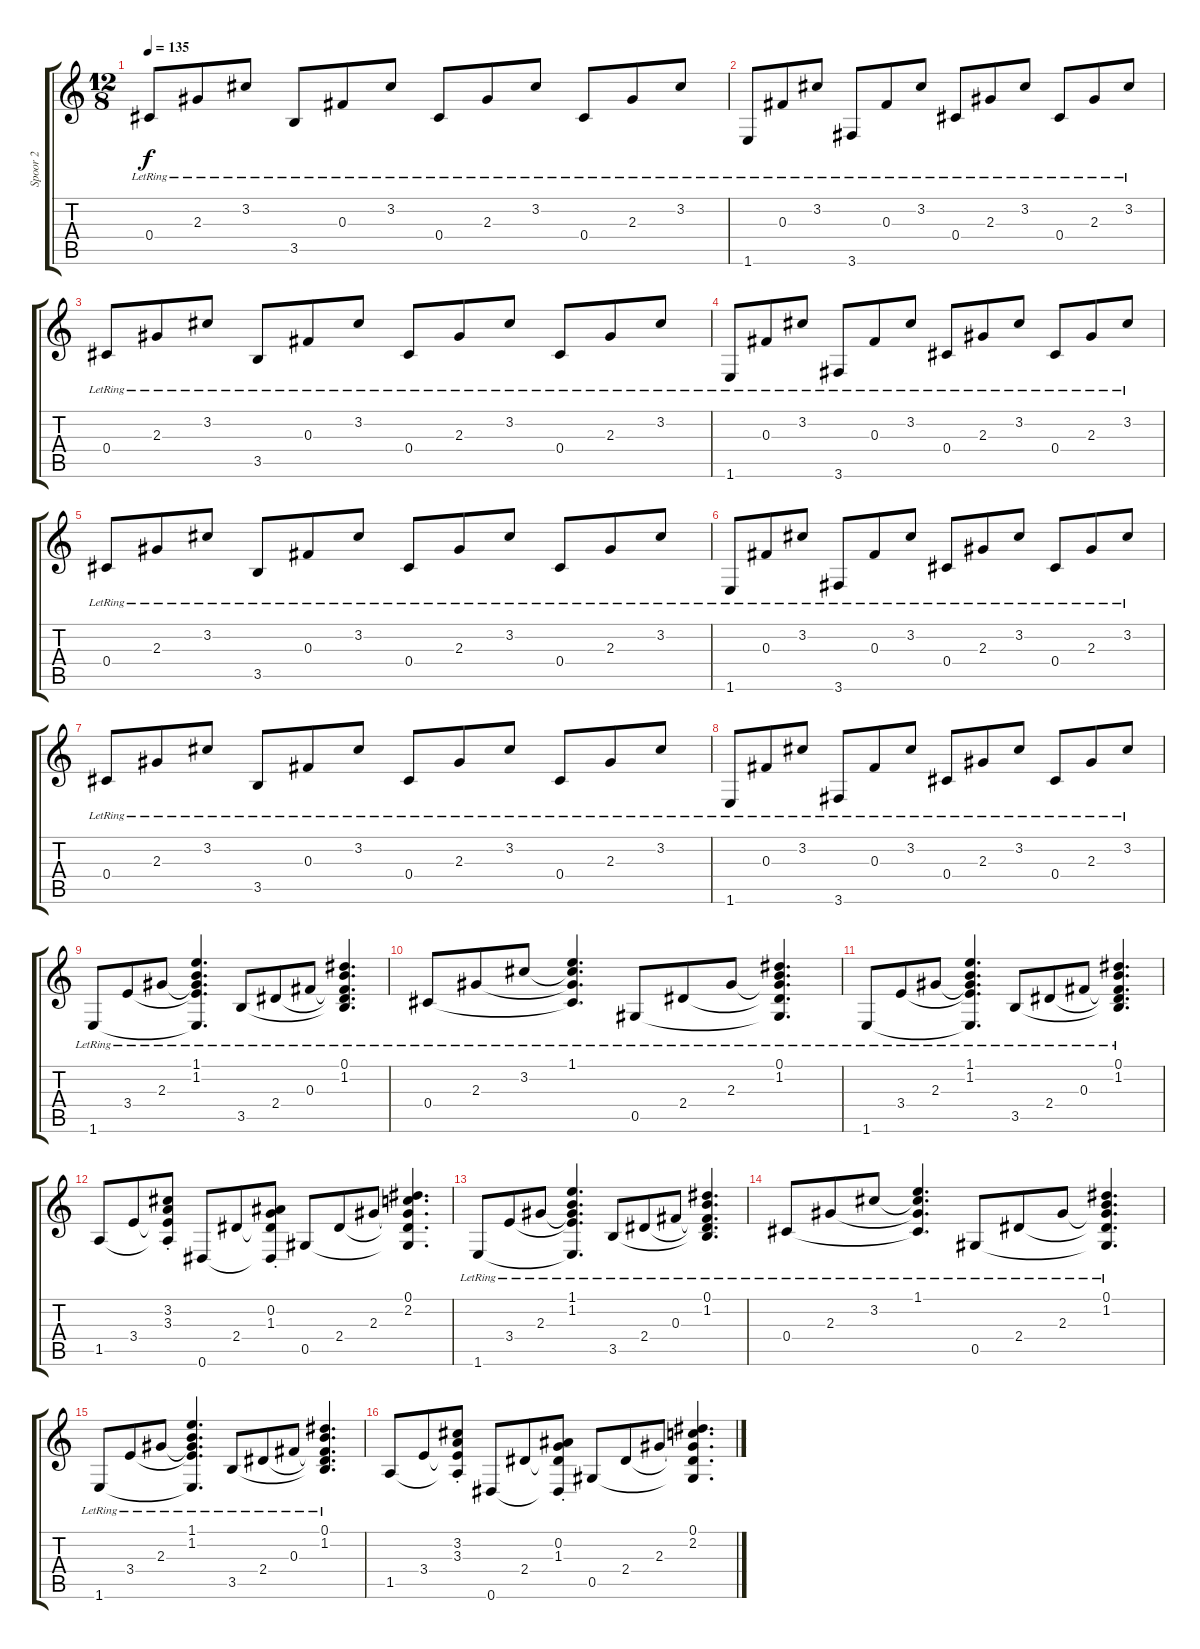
\track ("Spoor 2" "Spoor 2") {instrument acousticguitarsteel}
\staff {score tabs}
\tuning (Eb4 Bb3 Gb3 Db3 Ab2 Eb2) {hide}
\ts (12 8)
\tempo 135
\clef g2
\ks c
0.4{lr}.8{dy f} 2.3{lr}.8 3.2{lr}.8 3.5{lr}.8 0.3{lr}.8 3.2{lr}.8 0.4{lr}.8 2.3{lr}.8 3.2{lr}.8 0.4{lr}.8 2.3{lr}.8 3.2{lr}.8 |
1.6{lr}.8 0.3{lr}.8 3.2{lr}.8 3.6{lr}.8 0.3{lr}.8 3.2{lr}.8 0.4{lr}.8 2.3{lr}.8 3.2{lr}.8 0.4{lr}.8 2.3{lr}.8 3.2{lr}.8 |
0.4{lr}.8 2.3{lr}.8 3.2{lr}.8 3.5{lr}.8 0.3{lr}.8 3.2{lr}.8 0.4{lr}.8 2.3{lr}.8 3.2{lr}.8 0.4{lr}.8 2.3{lr}.8 3.2{lr}.8 |
1.6{lr}.8 0.3{lr}.8 3.2{lr}.8 3.6{lr}.8 0.3{lr}.8 3.2{lr}.8 0.4{lr}.8 2.3{lr}.8 3.2{lr}.8 0.4{lr}.8 2.3{lr}.8 3.2{lr}.8 |
0.4{lr}.8 2.3{lr}.8 3.2{lr}.8 3.5{lr}.8 0.3{lr}.8 3.2{lr}.8 0.4{lr}.8 2.3{lr}.8 3.2{lr}.8 0.4{lr}.8 2.3{lr}.8 3.2{lr}.8 |
1.6{lr}.8 0.3{lr}.8 3.2{lr}.8 3.6{lr}.8 0.3{lr}.8 3.2{lr}.8 0.4{lr}.8 2.3{lr}.8 3.2{lr}.8 0.4{lr}.8 2.3{lr}.8 3.2{lr}.8 |
0.4{lr}.8 2.3{lr}.8 3.2{lr}.8 3.5{lr}.8 0.3{lr}.8 3.2{lr}.8 0.4{lr}.8 2.3{lr}.8 3.2{lr}.8 0.4{lr}.8 2.3{lr}.8 3.2{lr}.8 |
1.6{lr}.8 0.3{lr}.8 3.2{lr}.8 3.6{lr}.8 0.3{lr}.8 3.2{lr}.8 0.4{lr}.8 2.3{lr}.8 3.2{lr}.8 0.4{lr}.8 2.3{lr}.8 3.2{lr}.8 |
1.6{lr}.8 3.4{lr}.8 2.3{lr}.8 (1.1{lr} 1.2{lr} 2.3{t} 3.4{t} 1.6{t}).4{d} 3.5{lr}.8 2.4{lr}.8 0.3{lr}.8 (0.1{lr} 1.2{lr} 0.3{t} 2.4{t} 3.5{t}).4{d} |
0.4{lr}.8 2.3{lr}.8 3.2{lr}.8 (1.1{lr} 3.2{t} 2.3{t} 0.4{t}).4{d} 0.5{lr}.8 2.4{lr}.8 2.3{lr}.8 (0.1{lr} 1.2{lr} 2.3{t} 2.4{t} 0.5{t}).4{d} |
1.6{lr}.8 3.4{lr}.8 2.3{lr}.8 (1.1{lr} 1.2{lr} 2.3{t} 3.4{t} 1.6{t}).4{d} 3.5{lr}.8 2.4{lr}.8 0.3{lr}.8 (0.1{lr} 1.2{lr} 0.3{t} 2.4{t} 3.5{t}).4{d} |
1.5.8 3.4.8 (3.2{st} 3.3{st} 3.4{t} 1.5{t}).8 0.6.8 2.4.8 (0.2{st} 1.3{st} 2.4{t} 0.6{t}).8 0.5.8 2.4.8 2.3.8 (0.1 2.2 2.3{t} 2.4{t} 0.5{t}).4{d} |
1.6{lr}.8 3.4{lr}.8 2.3{lr}.8 (1.1{lr} 1.2{lr} 2.3{t} 3.4{t} 1.6{t}).4{d} 3.5{lr}.8 2.4{lr}.8 0.3{lr}.8 (0.1{lr} 1.2{lr} 0.3{t} 2.4{t} 3.5{t}).4{d} |
0.4{lr}.8 2.3{lr}.8 3.2{lr}.8 (1.1{lr} 3.2{t} 2.3{t} 0.4{t}).4{d} 0.5{lr}.8 2.4{lr}.8 2.3{lr}.8 (0.1{lr} 1.2{lr} 2.3{t} 2.4{t} 0.5{t}).4{d} |
1.6{lr}.8 3.4{lr}.8 2.3{lr}.8 (1.1{lr} 1.2{lr} 2.3{t} 3.4{t} 1.6{t}).4{d} 3.5{lr}.8 2.4{lr}.8 0.3{lr}.8 (0.1{lr} 1.2{lr} 0.3{t} 2.4{t} 3.5{t}).4{d} |
1.5.8 3.4.8 (3.2{st} 3.3{st} 3.4{t} 1.5{t}).8 0.6.8 2.4.8 (0.2{st} 1.3{st} 2.4{t} 0.6{t}).8 0.5.8 2.4.8 2.3.8 (0.1 2.2 2.3{t} 2.4{t} 0.5{t}).4{d}
